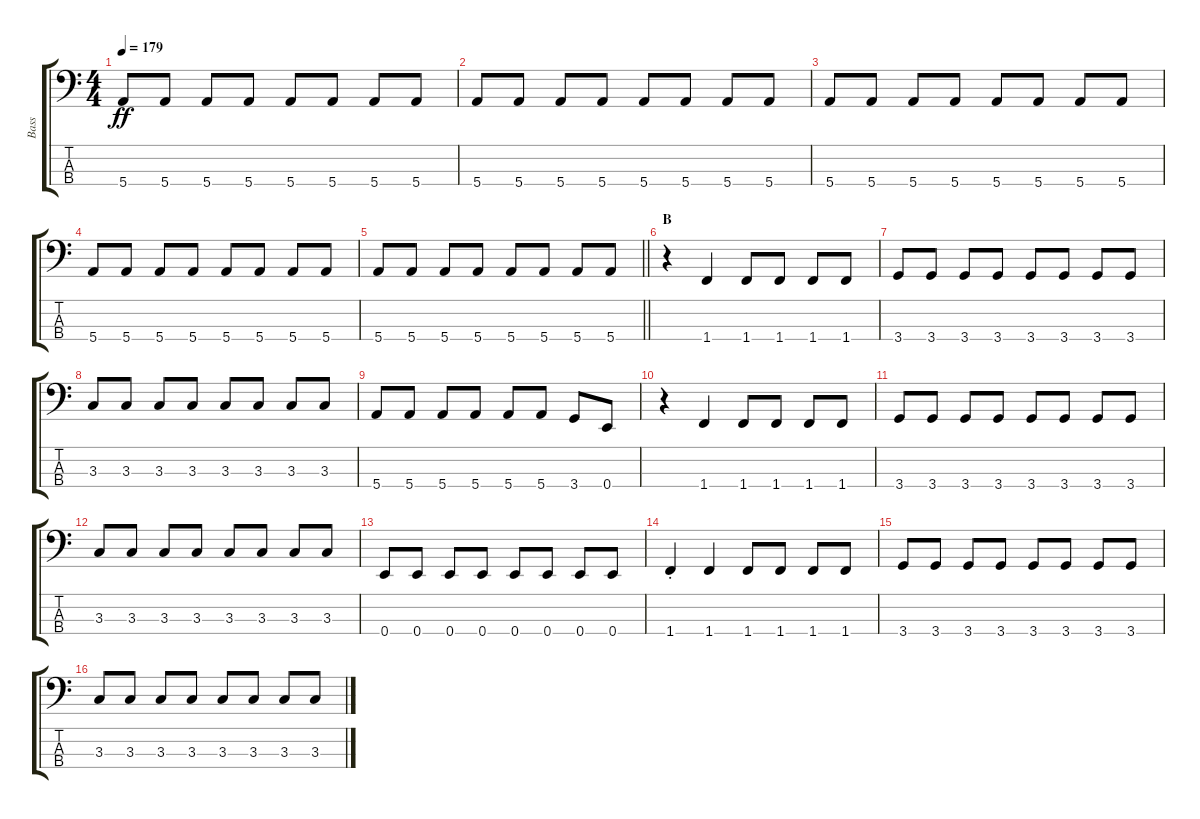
\track ("Bass" "Bass") {instrument electricbasspick}
\staff {score tabs}
\tuning (G2 D2 A1 E1) {hide}
\ts (4 4)
\tempo 179
\clef f4
\ks c
5.4.8{dy ff} 5.4.8 5.4.8 5.4.8 5.4.8 5.4.8 5.4.8 5.4.8 |
5.4.8 5.4.8 5.4.8 5.4.8 5.4.8 5.4.8 5.4.8 5.4.8 |
5.4.8 5.4.8 5.4.8 5.4.8 5.4.8 5.4.8 5.4.8 5.4.8 |
5.4.8 5.4.8 5.4.8 5.4.8 5.4.8 5.4.8 5.4.8 5.4.8 |
\barLineRight lightlight
5.4.8 5.4.8 5.4.8 5.4.8 5.4.8 5.4.8 5.4.8 5.4.8 |
\section ("" "B")
r.4 1.4.4 1.4.8 1.4.8 1.4.8 1.4.8 |
3.4.8 3.4.8 3.4.8 3.4.8 3.4.8 3.4.8 3.4.8 3.4.8 |
3.3.8 3.3.8 3.3.8 3.3.8 3.3.8 3.3.8 3.3.8 3.3.8 |
5.4.8 5.4.8 5.4.8 5.4.8 5.4.8 5.4.8 3.4.8 0.4.8 |
r.4 1.4.4 1.4.8 1.4.8 1.4.8 1.4.8 |
3.4.8 3.4.8 3.4.8 3.4.8 3.4.8 3.4.8 3.4.8 3.4.8 |
3.3.8 3.3.8 3.3.8 3.3.8 3.3.8 3.3.8 3.3.8 3.3.8 |
0.4.8 0.4.8 0.4.8 0.4.8 0.4.8 0.4.8 0.4.8 0.4.8 |
1.4{st}.4 1.4.4 1.4.8 1.4.8 1.4.8 1.4.8 |
3.4.8 3.4.8 3.4.8 3.4.8 3.4.8 3.4.8 3.4.8 3.4.8 |
3.3.8 3.3.8 3.3.8 3.3.8 3.3.8 3.3.8 3.3.8 3.3.8
